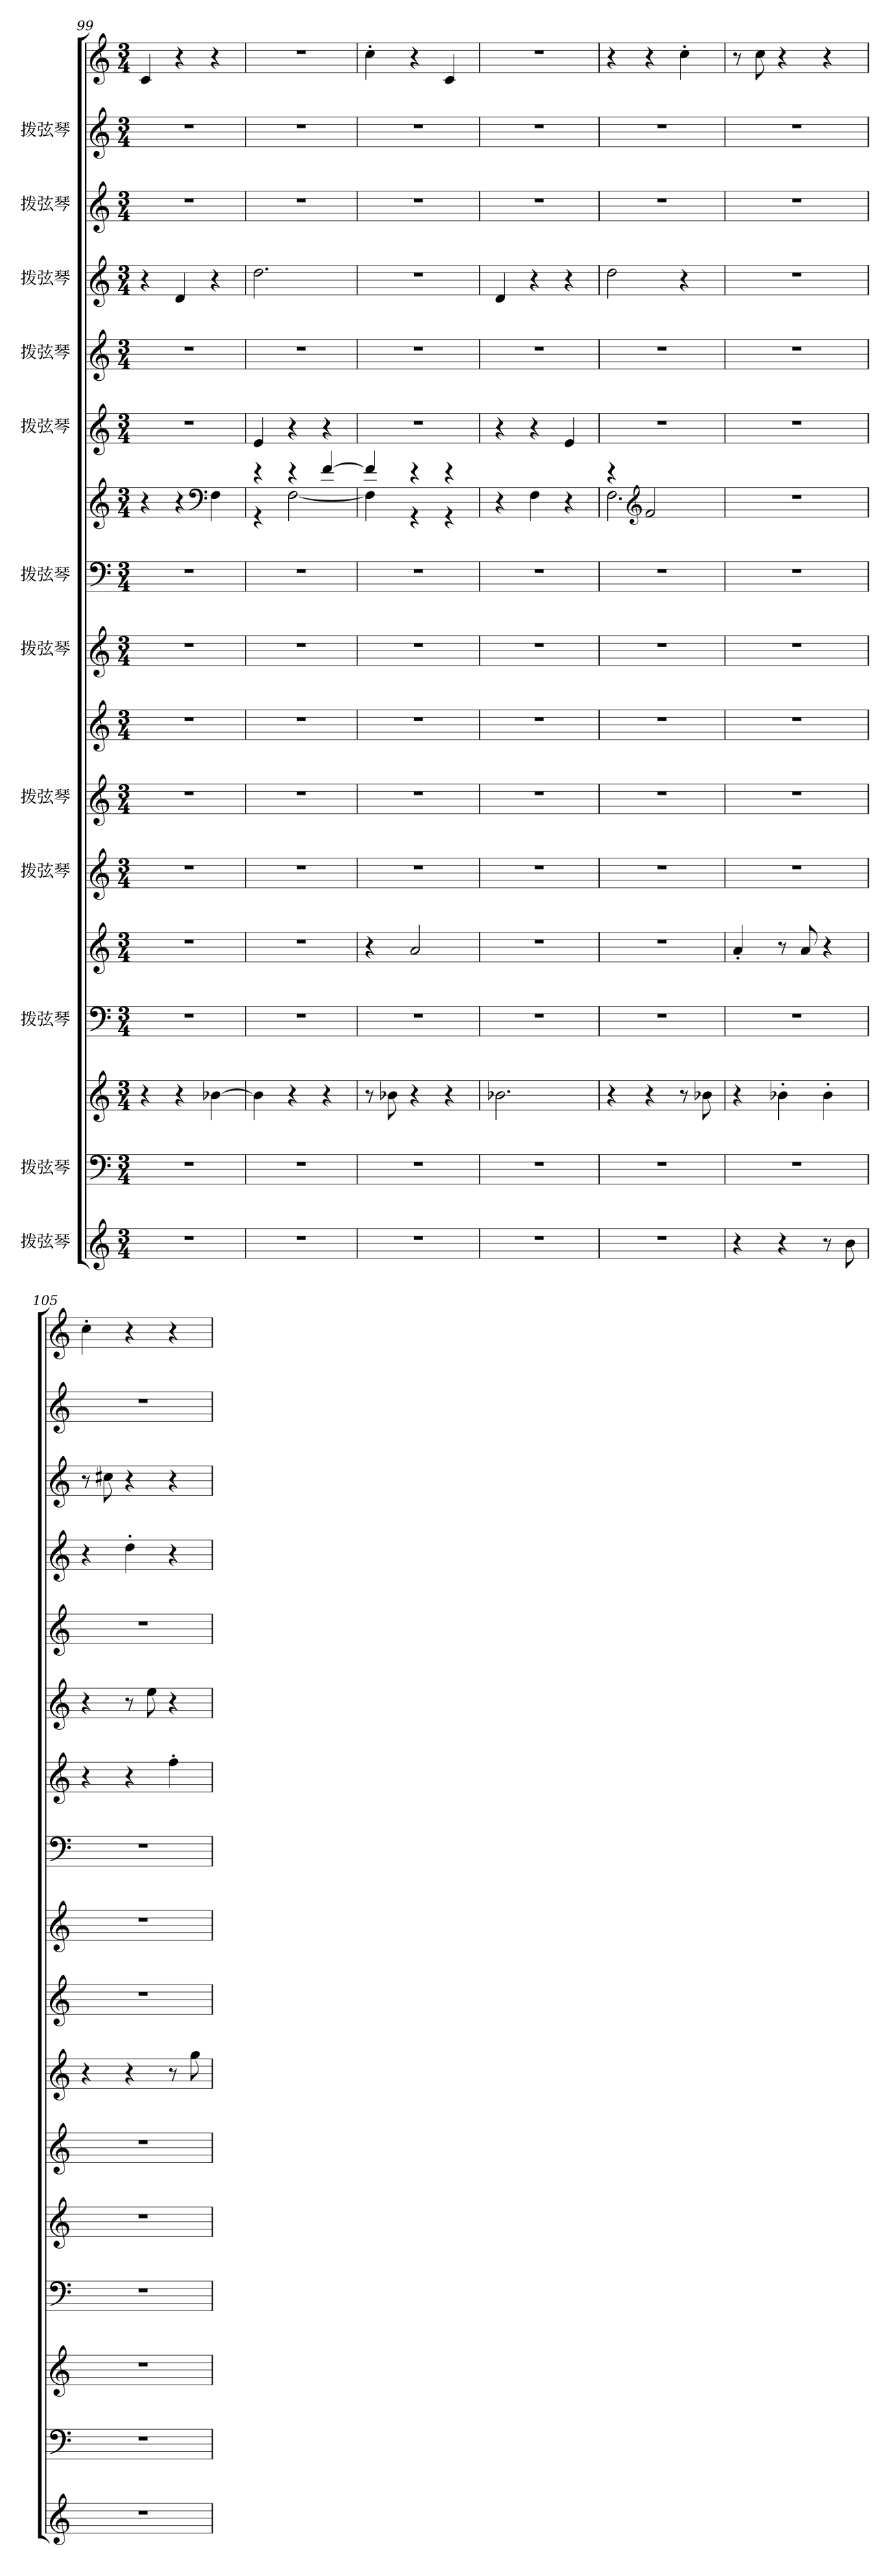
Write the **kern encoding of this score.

**kern	**kern	**kern	**kern	**kern	**kern	**kern	**kern	**kern	**kern	**kern	**kern	**kern	**kern	**kern	**kern	**kern
*part12	*part11	*part11	*part10	*part10	*part9	*part8	*part8	*part7	*part6	*part6	*part5	*part4	*part3	*part2	*part1	*part1
*staff17	*staff16	*staff15	*staff14	*staff13	*staff12	*staff11	*staff10	*staff9	*staff8	*staff7	*staff6	*staff5	*staff4	*staff3	*staff2	*staff1
*I"拨弦琴	*I"拨弦琴	*	*I"拨弦琴	*	*I"拨弦琴	*I"拨弦琴	*	*I"拨弦琴	*I"拨弦琴	*	*I"拨弦琴	*I"拨弦琴	*I"拨弦琴	*I"拨弦琴	*I"拨弦琴	*
*clefG2	*clefF4	*clefG2	*clefF4	*clefG2	*clefG2	*clefG2	*clefG2	*clefG2	*clefF4	*clefG2	*clefG2	*clefG2	*clefG2	*clefG2	*clefG2	*clefG2
*k[]	*k[]	*k[]	*k[]	*k[]	*k[]	*k[]	*k[]	*k[]	*k[]	*k[]	*k[]	*k[]	*k[]	*k[]	*k[]	*k[]
*M3/4	*M3/4	*M3/4	*M3/4	*M3/4	*M3/4	*M3/4	*M3/4	*M3/4	*M3/4	*M3/4	*M3/4	*M3/4	*M3/4	*M3/4	*M3/4	*M3/4
=99	=99	=99	=99	=99	=99	=99	=99	=99	=99	=99	=99	=99	=99	=99	=99	=99
2.r	2.r	4r	2.r	2.r	2.r	2.r	2.r	2.r	2.r	4r	2.r	2.r	4r	2.r	2.r	4c/
.	.	4r	.	.	.	.	.	.	.	4r	.	.	4d/	.	.	4r
*	*	*	*	*	*	*	*	*	*	*clefF4	*	*	*	*	*	*
.	.	[4b-X\	.	.	.	.	.	.	.	4F\	.	.	4r	.	.	4r
=100	=100	=100	=100	=100	=100	=100	=100	=100	=100	=100	=100	=100	=100	=100	=100	=100
*	*	*	*	*	*	*	*	*	*	*^	*	*	*	*	*	*
2.r	2.r	4b-\]	2.r	2.r	2.r	2.r	2.r	2.r	2.r	4r	4r	4e/	2.r	2.dd\	2.r	2.r	2.r
.	.	4r	.	.	.	.	.	.	.	4r	[2F\	4r	.	.	.	.	.
.	.	4r	.	.	.	.	.	.	.	[4f/	.	4r	.	.	.	.	.
=101	=101	=101	=101	=101	=101	=101	=101	=101	=101	=101	=101	=101	=101	=101	=101	=101	=101
2.r	2.r	8r	2.r	4r	2.r	2.r	2.r	2.r	2.r	4f/]	4F\]	2.r	2.r	2.r	2.r	2.r	4cc'\
.	.	8b-X\	.	.	.	.	.	.	.	.	.	.	.	.	.	.	.
.	.	4r	.	2a/	.	.	.	.	.	4r	4r	.	.	.	.	.	4r
.	.	4r	.	.	.	.	.	.	.	4r	4r	.	.	.	.	.	4c/
*	*	*	*	*	*	*	*	*	*	*v	*v	*	*	*	*	*	*
=102	=102	=102	=102	=102	=102	=102	=102	=102	=102	=102	=102	=102	=102	=102	=102	=102
2.r	2.r	2.b-X\	2.r	2.r	2.r	2.r	2.r	2.r	2.r	4r	4r	2.r	4d/	2.r	2.r	2.r
.	.	.	.	.	.	.	.	.	.	4F\	4r	.	4r	.	.	.
.	.	.	.	.	.	.	.	.	.	4r	4e/	.	4r	.	.	.
=103	=103	=103	=103	=103	=103	=103	=103	=103	=103	=103	=103	=103	=103	=103	=103	=103
*	*	*	*	*	*	*	*	*	*	*^	*	*	*	*	*	*
2.r	2.r	4r	2.r	2.r	2.r	2.r	2.r	2.r	2.r	4r	2.F\	2.r	2.r	2dd\	2.r	2.r	4r
*	*	*	*	*	*	*	*	*	*	*clefG2	*	*	*	*	*	*	*
.	.	4r	.	.	.	.	.	.	.	2f/	.	.	.	.	.	.	4r
.	.	8r	.	.	.	.	.	.	.	.	.	.	.	4r	.	.	4cc'\
.	.	8b-X\	.	.	.	.	.	.	.	.	.	.	.	.	.	.	.
*	*	*	*	*	*	*	*	*	*	*v	*v	*	*	*	*	*	*
!!LO:PB:g=z
=104	=104	=104	=104	=104	=104	=104	=104	=104	=104	=104	=104	=104	=104	=104	=104	=104
4r	2.r	4r	2.r	4a'/	2.r	2.r	2.r	2.r	2.r	2.r	2.r	2.r	2.r	2.r	2.r	8r
.	.	.	.	.	.	.	.	.	.	.	.	.	.	.	.	8cc\
4r	.	4b-X'\	.	8r	.	.	.	.	.	.	.	.	.	.	.	4r
.	.	.	.	8a/	.	.	.	.	.	.	.	.	.	.	.	.
8r	.	4b-'\	.	4r	.	.	.	.	.	.	.	.	.	.	.	4r
8b\	.	.	.	.	.	.	.	.	.	.	.	.	.	.	.	.
=105	=105	=105	=105	=105	=105	=105	=105	=105	=105	=105	=105	=105	=105	=105	=105	=105
2.r	2.r	2.r	2.r	2.r	2.r	4r	2.r	2.r	2.r	4r	4r	2.r	4r	8r	2.r	4cc'\
.	.	.	.	.	.	.	.	.	.	.	.	.	.	8cc#X\	.	.
.	.	.	.	.	.	4r	.	.	.	4r	8r	.	4dd'\	4r	.	4r
.	.	.	.	.	.	.	.	.	.	.	8ee\	.	.	.	.	.
.	.	.	.	.	.	8r	.	.	.	4ff'\	4r	.	4r	4r	.	4r
.	.	.	.	.	.	8gg\	.	.	.	.	.	.	.	.	.	.
=	=	=	=	=	=	=	=	=	=	=	=	=	=	=	=	=
*-	*-	*-	*-	*-	*-	*-	*-	*-	*-	*-	*-	*-	*-	*-	*-	*-
